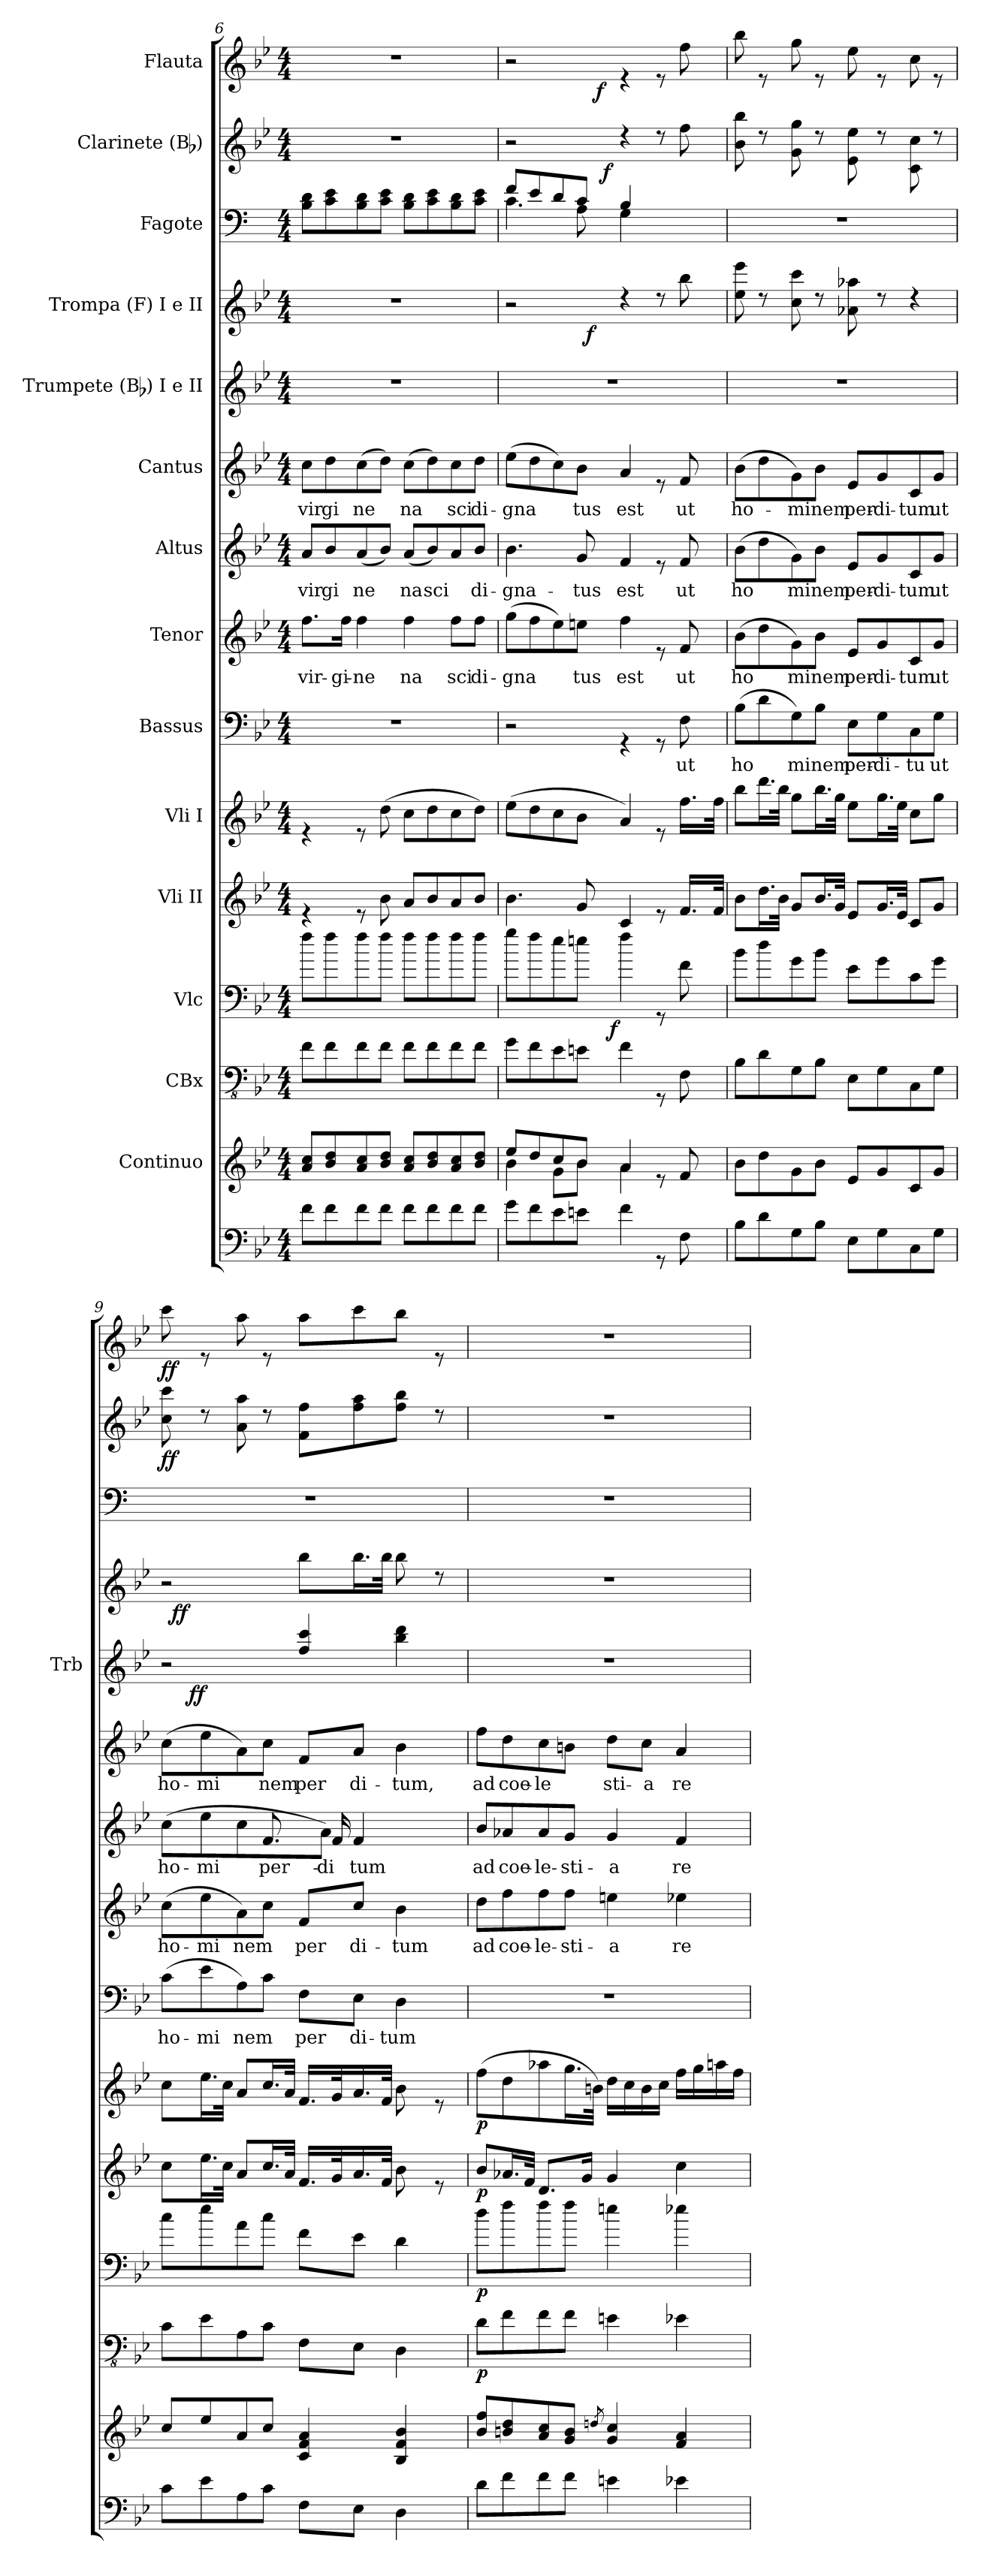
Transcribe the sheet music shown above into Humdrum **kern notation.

**kern	**kern	**kern	**dynam	**kern	**dynam	**kern	**dynam	**kern	**dynam	**kern	**text	**kern	**text	**kern	**text	**kern	**text	**kern	**dynam	**kern	**dynam	**kern	**kern	**dynam	**kern	**dynam
*part15	*part14	*part13	*part13	*part12	*part12	*part11	*part11	*part10	*part10	*part9	*part9	*part8	*part8	*part7	*part7	*part6	*part6	*part5	*part5	*part4	*part4	*part3	*part2	*part2	*part1	*part1
*staff15	*staff14	*staff13	*staff13	*staff12	*staff12	*staff11	*staff11	*staff10	*staff10	*staff9	*staff9	*staff8	*staff8	*staff7	*staff7	*staff6	*staff6	*staff5	*staff5	*staff4	*staff4	*staff3	*staff2	*staff2	*staff1	*staff1
*	*I"Continuo	*I"CBx	*	*I"Vlc	*	*I"Vli II	*	*I"Vli I	*	*I"Bassus	*	*I"Tenor	*	*I"Altus	*	*I"Cantus	*	*I"Trumpete (Bb) I e II	*	*I"Trompa (F) I e II	*	*I"Fagote	*I"Clarinete (Bb)	*	*I"Flauta	*
*	*	*	*	*	*	*	*	*	*	*	*	*	*	*	*	*	*	*I'Trb	*	*	*	*	*	*	*	*
*clefF4	*clefG2	*clefFv4	*	*clefF4	*	*clefG2	*	*clefG2	*	*clefF4	*	*clefG2	*	*clefG2	*	*clefG2	*	*clefG2	*	*clefG2	*	*clefF4	*clefG2	*	*clefG2	*
*	*	*	*	*ITrd7c12	*	*	*	*	*	*	*	*	*	*	*	*	*	*	*	*	*	*ITrd1c2	*ITrd-7c-12	*	*	*
*k[b-e-]	*k[b-e-]	*k[b-e-]	*	*k[b-e-]	*	*k[b-e-]	*	*k[b-e-]	*	*k[b-e-]	*	*k[b-e-]	*	*k[b-e-]	*	*k[b-e-]	*	*k[b-e-]	*	*k[b-e-]	*	*k[b-e-]	*k[b-e-]	*	*k[b-e-]	*
*B-:	*B-:	*B-:	*	*B-:	*	*B-:	*	*B-:	*	*B-:	*	*B-:	*	*B-:	*	*B-:	*	*B-:	*	*B-:	*	*B-:	*B-:	*	*B-:	*
*M4/4	*M4/4	*M4/4	*	*M4/4	*	*M4/4	*	*M4/4	*	*M4/4	*	*M4/4	*	*M4/4	*	*M4/4	*	*M4/4	*	*M4/4	*	*M4/4	*M4/4	*	*M4/4	*
=6	=6	=6	=6	=6	=6	=6	=6	=6	=6	=6	=6	=6	=6	=6	=6	=6	=6	=6	=6	=6	=6	=6	=6	=6	=6	=6
!	!	!	!	!	!	!	!	!	!	!	!	!	!LO:LY:b	!	!LO:LY:b	!	!LO:LY:b	!	!	!	!	!	!	!	!	!
8f\L	8a/ 8cc/L	8F\L	.	8f\L	.	4re	.	4re	.	1r	.	8.ff\L	vir-	8a/L	vir	8cc\L	vir	1r	.	1r	.	8A\ 8c\L	1r	.	1r	.
!	!	!	!	!	!	!	!	!	!	!	!	!	!	!	!LO:LY:b	!	!LO:LY:b	!	!	!	!	!	!	!	!	!
8f\	8b-/ 8dd/	8F\	.	8f\	.	.	.	.	.	.	.	.	.	8b-/	gi	8dd\	gi	.	.	.	.	8B-\ 8d\	.	.	.	.
!	!	!	!	!	!	!	!	!	!	!	!	!	!LO:LY:b	!	!	!	!	!	!	!	!	!	!	!	!	!
.	.	.	.	.	.	.	.	.	.	.	.	16ff\Jk	-gi-	.	.	.	.	.	.	.	.	.	.	.	.	.
!	!	!	!	!	!	!	!	!	!	!	!	!	!LO:LY:b	!	!LO:LY:b	!	!LO:LY:b	!	!	!	!	!	!	!	!	!
8f\	8a/ 8cc/	8F\	.	8f\	.	8re	.	8re	.	.	.	4ff\	-ne	(<8a/	ne	(>8cc\	ne	.	.	.	.	8A\ 8c\	.	.	.	.
8f\J	8b-/ 8dd/J	8F\J	.	8f\J	.	8b-\	.	(>8dd\	.	.	.	.	.	8b-/J)	.	8dd\J)	.	.	.	.	.	8B-\ 8d\J	.	.	.	.
!	!	!	!	!	!	!	!	!	!	!	!	!	!LO:LY:b	!	!LO:LY:b	!	!LO:LY:b	!	!	!	!	!	!	!	!	!
8f\L	8a/ 8cc/L	8F\L	.	8f\L	.	8a/L	.	8cc\L	.	.	.	4ff\	na	(<8a/L	na	(>8cc\L	na	.	.	.	.	8A\ 8c\L	.	.	.	.
!	!	!	!	!	!	!	!	!	!	!	!	!	!	!	!LO:LY:b	!	!	!	!	!	!	!	!	!	!	!
8f\	8b-/ 8dd/	8F\	.	8f\	.	8b-/	.	8dd\	.	.	.	.	.	8b-/)	sci	8dd\)	.	.	.	.	.	8B-\ 8d\	.	.	.	.
!	!	!	!	!	!	!	!	!	!	!	!	!	!LO:LY:b	!	!	!	!LO:LY:b	!	!	!	!	!	!	!	!	!
8f\	8a/ 8cc/	8F\	.	8f\	.	8a/	.	8cc\	.	.	.	8ff\L	sci	8a/	.	8cc\	sci	.	.	.	.	8A\ 8c\	.	.	.	.
!	!	!	!	!	!	!	!	!	!	!	!	!	!LO:LY:b	!	!LO:LY:b	!	!LO:LY:b	!	!	!	!	!	!	!	!	!
8f\J	8b-/ 8dd/J	8F\J	.	8f\J	.	8b-/J	.	8dd\J)	.	.	.	8ff\J	di-	8b-/J	di-	8dd\J	di-	.	.	.	.	8B-\ 8d\J	.	.	.	.
!!LO:PB:g=z
=7	=7	=7	=7	=7	=7	=7	=7	=7	=7	=7	=7	=7	=7	=7	=7	=7	=7	=7	=7	=7	=7	=7	=7	=7	=7	=7
*	*^	*	*	*	*	*	*	*	*	*	*	*	*	*	*	*	*	*	*	*	*	*	*	*	*	*
!	!	!	!	!	!	!	!	!	!	!	!	!	!	!LO:LY:b	!	!LO:LY:b	!	!LO:LY:b	!	!	!	!	!	!	!	!	!
*	*	*	*	*	*^	*	*	*	*	*	*	*	*	*	*	*	*	*	*	*	*^	*	*^	*^	*	*^	*
8g\L	8ee-/L	4b-\	8G\L	.	8g\L	4...ryy	.	4.b-\	.	(>8ee-\L	.	2r	.	(>8gg\L	-gna	4.b-\	-gna-	(>8ee-\L	-gna	1r	.	2r	4ryy	.	8e-/L	4.B-\	2r	4ryy	.	2r	4..ryy	.
8f\	8dd/	.	8F\	.	8f\	.	.	.	.	8dd\	.	.	.	8ff\	.	.	.	8dd\	.	.	.	.	.	.	8d/	.	.	.	.	.	.	.
8e-\	8cc/	8g\L	8E-\	.	8e-\	.	.	.	.	8cc\	.	.	.	8ee-\)	.	.	.	8cc\)	.	.	.	.	8ryy	.	8c/	.	.	8ryy	.	.	.	.
!	!	!	!	!	!	!	!	!	!	!	!	!	!	!	!LO:LY:b	!	!LO:LY:b	!	!LO:LY:b	!	!	!	!	!	!	!	!	!	!	!	!	!
8en\J	8b-/J	8b-\J	8En\J	.	8en\J	.	.	8g/	.	8b-\J	.	.	.	8een\J	tus	8g/	-tus	8b-\J	tus	.	.	.	32ryy	.	8B-/J	8G\	.	16ryy	.	.	.	.
!	!	!	!	!	!	!	!	!	!	!	!	!	!	!	!	!	!	!	!	!	!	!	!	!LO:DY:b	!	!	!	!	!	!	!	!
.	.	.	.	.	.	.	.	.	.	.	.	.	.	.	.	.	.	.	.	.	.	.	2ryy	f	.	.	.	.	.	.	.	.
!	!	!	!	!	!	!	!	!	!	!	!	!	!	!	!	!	!	!	!	!	!	!	!	!	!	!	!	!	!	!	!	!LO:DY:b
.	.	.	.	.	.	.	.	.	.	.	.	.	.	.	.	.	.	.	.	.	.	.	.	.	.	.	.	64ryy	.	.	2ryy	f
!	!	!	!	!	!	!	!	!	!	!	!	!	!	!	!	!	!	!	!	!	!	!	!	!	!	!	!	!	!LO:DY:b	!	!	!
.	.	.	.	.	.	.	.	.	.	.	.	.	.	.	.	.	.	.	.	.	.	.	.	.	.	.	.	2ryy	f	.	.	.
!	!	!	!	!	!	!	!LO:DY:b	!	!	!	!	!	!	!	!	!	!	!	!	!	!	!	!	!	!	!	!	!	!	!	!	!
.	.	.	.	.	.	2ryy	f	.	.	.	.	.	.	.	.	.	.	.	.	.	.	.	.	.	.	.	.	.	.	.	.	.
!	!	!	!	!	!	!	!	!	!	!	!	!	!	!	!LO:LY:b	!	!LO:LY:b	!	!LO:LY:b	!	!	!	!	!	!	!	!	!	!	!	!	!
4f\	4a/	4a\	4F\	.	4f\	.	.	4c/	.	4a/)	.	4rGG	.	4ff\	est	4f/	est	4a/	est	.	.	4rdd	.	.	4A/	4F\	4rdd	.	.	4re	.	.
8rGG	8re	4ryy	8rGGG	.	8rGG	.	.	8re	.	8re	.	8rGG	.	8re	.	8re	.	8re	.	.	.	8rdd	.	.	4ryy	4ryy	8rdd	.	.	8re	.	.
!	!	!	!	!	!	!	!	!	!	!	!	!	!LO:LY:b	!	!LO:LY:b	!	!LO:LY:b	!	!LO:LY:b	!	!	!	!	!	!	!	!	!	!	!	!	!
8F\	8f/	.	8FF\	.	8F\	.	.	16.f/LL	.	16.ff\LL	.	8F\	ut	8f/	ut	8f/	ut	8f/	ut	.	.	8bb-\	.	.	.	.	8fff\	.	.	8ff\	.	.
.	.	.	.	.	.	.	.	.	.	.	.	.	.	.	.	.	.	.	.	.	.	.	16.ryy	.	.	.	.	.	.	.	.	.
.	.	.	.	.	.	.	.	.	.	.	.	.	.	.	.	.	.	.	.	.	.	.	.	.	.	.	.	.	.	.	16ryy	.
.	.	.	.	.	.	.	.	.	.	.	.	.	.	.	.	.	.	.	.	.	.	.	.	.	.	.	.	32.ryy	.	.	.	.
.	.	.	.	.	.	32ryy	.	32f/JJk	.	32ff\JJk	.	.	.	.	.	.	.	.	.	.	.	.	.	.	.	.	.	.	.	.	.	.
*	*v	*v	*	*	*	*	*	*	*	*	*	*	*	*	*	*	*	*	*	*	*	*	*	*	*v	*v	*	*	*	*	*	*
=8	=8	=8	=8	=8	=8	=8	=8	=8	=8	=8	=8	=8	=8	=8	=8	=8	=8	=8	=8	=8	=8	=8	=8	=8	=8	=8	=8	=8	=8	=8
!	!	!	!	!	!	!	!	!	!	!	!	!LO:LY:b	!	!LO:LY:b	!	!LO:LY:b	!	!LO:LY:b	!	!	!	!	!	!	!	!	!	!	!	!
*	*	*	*	*	*	*	*	*	*	*	*	*	*	*	*	*	*	*	*	*	*	*	*	*	*v	*v	*	*	*	*
*	*	*	*	*v	*v	*	*	*	*	*	*	*	*	*	*	*	*	*	*	*	*v	*v	*	*	*	*	*v	*v	*
8B-\L	8b-\L	8BB-\L	.	8B-\L	.	8b-\L	.	8bb-\L	.	(>8B-\L	ho	(>8b-\L	ho	(>8b-\L	ho	(>8b-\L	ho-	1r	.	8ee-\ 8eee-\	.	1r	8bb-\ 8bbb-\	.	8bb-\	.
8d\	8dd\	8D\	.	8d\	.	16.dd\L	.	16.ddd\L	.	8d\	.	8dd\	.	8dd\	.	8dd\	.	.	.	8rdd	.	.	8rdd	.	8re	.
.	.	.	.	.	.	32b-\JJk	.	32bb-\JJk	.	.	.	.	.	.	.	.	.	.	.	.	.	.	.	.	.	.
!	!	!	!	!	!	!	!	!	!	!	!LO:LY:b	!	!LO:LY:b	!	!LO:LY:b	!	!LO:LY:b	!	!	!	!	!	!	!	!	!
8G\	8g\	8GG\	.	8G\	.	8g/L	.	8gg\L	.	8G\)	mi	8g\)	mi	8g\)	mi	8g\)	-mi	.	.	8cc\ 8ccc\	.	.	8gg\ 8ggg\	.	8gg\	.
!	!	!	!	!	!	!	!	!	!	!	!LO:LY:b	!	!LO:LY:b	!	!LO:LY:b	!	!LO:LY:b	!	!	!	!	!	!	!	!	!
8B-\J	8b-\J	8BB-\J	.	8B-\J	.	16.b-/L	.	16.bb-\L	.	8B-\J	nem	8b-\J	nem	8b-\J	nem	8b-\J	nem	.	.	8rdd	.	.	8rdd	.	8re	.
.	.	.	.	.	.	32g/JJk	.	32gg\JJk	.	.	.	.	.	.	.	.	.	.	.	.	.	.	.	.	.	.
!	!	!	!	!	!	!	!	!	!	!	!LO:LY:b	!	!LO:LY:b	!	!LO:LY:b	!	!LO:LY:b	!	!	!	!	!	!	!	!	!
8E-\L	8e-/L	8EE-\L	.	8E-\L	.	8e-/L	.	8ee-\L	.	8E-\L	per-	8e-/L	per-	8e-/L	per-	8e-/L	per-	.	.	8a-X\ 8aa-X\	.	.	8ee-\ 8eee-\	.	8ee-\	.
!	!	!	!	!	!	!	!	!	!	!	!LO:LY:b	!	!LO:LY:b	!	!LO:LY:b	!	!LO:LY:b	!	!	!	!	!	!	!	!	!
8G\	8g/	8GG\	.	8G\	.	16.g/L	.	16.gg\L	.	8G\	-di-	8g/	-di-	8g/	-di-	8g/	-di-	.	.	8rdd	.	.	8rdd	.	8re	.
.	.	.	.	.	.	32e-/JJk	.	32ee-\JJk	.	.	.	.	.	.	.	.	.	.	.	.	.	.	.	.	.	.
!	!	!	!	!	!	!	!	!	!	!	!LO:LY:b	!	!LO:LY:b	!	!LO:LY:b	!	!LO:LY:b	!	!	!	!	!	!	!	!	!
8C\	8c/	8CC\	.	8C\	.	8c/L	.	8cc\L	.	8C\	-tu	8c/	-tum	8c/	-tum	8c/	-tum	.	.	4rdd	.	.	8cc\ 8ccc\	.	8cc\	.
!	!	!	!	!	!	!	!	!	!	!	!LO:LY:b	!	!LO:LY:b	!	!LO:LY:b	!	!LO:LY:b	!	!	!	!	!	!	!	!	!
8G\J	8g/J	8GG\J	.	8G\J	.	8g/J	.	8gg\J	.	8G\J	ut	8g/J	ut	8g/J	ut	8g/J	ut	.	.	.	.	.	8rdd	.	8re	.
=9	=9	=9	=9	=9	=9	=9	=9	=9	=9	=9	=9	=9	=9	=9	=9	=9	=9	=9	=9	=9	=9	=9	=9	=9	=9	=9
!	!	!	!	!	!	!	!	!	!	!	!LO:LY:b	!	!LO:LY:b	!	!LO:LY:b	!	!LO:LY:b	!	!	!	!	!	!	!LO:DY:b	!	!LO:DY:b
*	*	*	*	*	*	*	*	*	*	*	*	*	*	*^	*	*	*	*^	*	*^	*	*	*	*	*	*
8c\L	8cc/L	8C\L	.	8c\L	.	8cc\L	.	8cc\L	.	(>8c\L	ho-	(>8cc\L	ho-	(>8cc\L	4.ryy	ho-	(>8cc\L	ho-	2r	16.ryy	.	2r	32ryy	.	1r	8ccc\ 8cccc\	ff	8ccc\	ff
!	!	!	!	!	!	!	!	!	!	!	!	!	!	!	!	!	!	!	!	!	!	!	!	!LO:DY:b	!	!	!	!	!
.	.	.	.	.	.	.	.	.	.	.	.	.	.	.	.	.	.	.	.	.	.	.	2ryy	ff	.	.	.	.	.
!	!	!	!	!	!	!	!	!	!	!	!	!	!	!	!	!	!	!	!	!	!LO:DY:b	!	!	!	!	!	!	!	!
.	.	.	.	.	.	.	.	.	.	.	.	.	.	.	.	.	.	.	.	2ryy	ff	.	.	.	.	.	.	.	.
!	!	!	!	!	!	!	!	!	!	!	!LO:LY:b	!	!LO:LY:b	!	!	!LO:LY:b	!	!LO:LY:b	!	!	!	!	!	!	!	!	!	!	!
8e-\	8ee-/	8E-\	.	8e-\	.	16.ee-\L	.	16.ee-\L	.	8e-\	-mi	8ee-\	-mi	8ee-\	.	-mi	8ee-\	-mi	.	.	.	.	.	.	.	8rdd	.	8re	.
.	.	.	.	.	.	32cc\JJk	.	32cc\JJk	.	.	.	.	.	.	.	.	.	.	.	.	.	.	.	.	.	.	.	.	.
!	!	!	!	!	!	!	!	!	!	!	!LO:LY:b	!	!LO:LY:b	!	!	!	!	!	!	!	!	!	!	!	!	!	!	!	!
8A\	8a/	8AA\	.	8A\	.	8a/L	.	8a/L	.	8A\)	nem	8a\)	nem	8cc\	.	.	8a\)	.	.	.	.	.	.	.	.	8aa\ 8aaa\	.	8aa\	.
!	!	!	!	!	!	!	!	!	!	!	!	!	!	!	!	!LO:LY:b	!	!LO:LY:b	!	!	!	!	!	!	!	!	!	!	!
8c\J	8cc/J	8C\J	.	8c\J	.	16.cc/L	.	16.cc/L	.	8c\J	.	8cc\J	.	8.ryy	8.f/	per-	8cc\J	nem	.	.	.	.	.	.	.	8rdd	.	8re	.
.	.	.	.	.	.	32a/JJk	.	32a/JJk	.	.	.	.	.	.	.	.	.	.	.	.	.	.	.	.	.	.	.	.	.
!	!	!	!	!	!	!	!	!	!	!	!LO:LY:b	!	!LO:LY:b	!	!	!	!	!LO:LY:b	!	!	!	!	!	!	!	!	!	!	!
8F\L	4c/ 4f/ 4a/	8FF\L	.	8F\L	.	16.f/LL	.	16.f/LL	.	8F\L	per	8f/L	per	.	.	.	8f/L	per	4ff/ 4ccc/	.	.	8bb-\L	.	.	.	8ff\ 8fff\L	.	8aa\L	.
.	.	.	.	.	.	.	.	.	.	.	.	.	.	.	.	.	.	.	.	.	.	.	4...ryy	.	.	.	.	.	.
!	!	!	!	!	!	!	!	!	!	!	!	!	!	!	!	!LO:LY:b	!	!	!	!	!	!	!	!	!	!	!	!	!
.	.	.	.	.	.	.	.	.	.	.	.	.	.	8a\J)	16f/	-di	.	.	.	.	.	.	.	.	.	.	.	.	.
.	.	.	.	.	.	32g/k	.	32g/k	.	.	.	.	.	.	.	.	.	.	.	4ryy	.	.	.	.	.	.	.	.	.
!	!	!	!	!	!	!	!	!	!	!	!LO:LY:b	!	!LO:LY:b	!	!	!LO:LY:b	!	!LO:LY:b	!	!	!	!	!	!	!	!	!	!	!
8E-\J	.	8EE-\J	.	8E-\J	.	16.a/	.	16.a/	.	8E-\J	di-	8cc/J	di-	.	4f/	tum	8a/J	di-	.	.	.	16.bb-\L	.	.	.	8fff\ 8aaa\	.	8ccc\	.
.	.	.	.	.	.	.	.	.	.	.	.	.	.	8ryy	.	.	.	.	.	.	.	.	.	.	.	.	.	.	.
.	.	.	.	.	.	32f/JJk	.	32f/JJk	.	.	.	.	.	.	.	.	.	.	.	.	.	32bb-\JJk	.	.	.	.	.	.	.
!	!	!	!	!	!	!	!	!	!	!	!LO:LY:b	!	!LO:LY:b	!	!	!	!	!LO:LY:b	!	!	!	!	!	!	!	!	!	!	!
4D\	4B-/ 4f/ 4b-/	4DD\	.	4D\	.	8b-\	.	8b-\	.	4D\	-tum	4b-\	-tum	.	.	.	4b-\	-tum,	4bb-\ 4ddd\	.	.	8bb-\	.	.	.	8fff\ 8bbb-\J	.	8bb-\J	.
.	.	.	.	.	.	.	.	.	.	.	.	.	.	8.ryy	.	.	.	.	.	.	.	.	.	.	.	.	.	.	.
.	.	.	.	.	.	.	.	.	.	.	.	.	.	.	.	.	.	.	.	8ryy	.	.	.	.	.	.	.	.	.
.	.	.	.	.	.	8re	.	8re	.	.	.	.	.	.	8ryy	.	.	.	.	.	.	8rdd	.	.	.	8rdd	.	8re	.
.	.	.	.	.	.	.	.	.	.	.	.	.	.	.	.	.	.	.	.	32ryy	.	.	.	.	.	.	.	.	.
!!LO:PB:g=z
=10	=10	=10	=10	=10	=10	=10	=10	=10	=10	=10	=10	=10	=10	=10	=10	=10	=10	=10	=10	=10	=10	=10	=10	=10	=10	=10	=10	=10	=10
!	!	!	!LO:DY:b	!	!LO:DY:b	!	!LO:DY:b	!	!LO:DY:b	!	!	!	!LO:LY:b	!	!	!LO:LY:b	!	!LO:LY:b	!	!	!	!	!	!	!	!	!	!	!
*	*	*	*	*	*	*	*	*	*	*	*	*	*	*	*	*	*	*	*v	*v	*	*	*	*	*	*	*	*	*
*	*	*	*	*	*	*	*	*	*	*	*	*	*	*v	*v	*	*	*	*	*	*v	*v	*	*	*	*	*	*
8d\L	8b-/ 8ff/L	8D\L	p	8d\L	p	8b-/L	p	(>8ff\L	p	1r	.	8dd\L	ad	8b-/L	ad	8ff\L	ad	1r	.	1r	.	1r	1r	.	1r	.
!	!	!	!	!	!	!	!	!	!	!	!	!	!LO:LY:b	!	!LO:LY:b	!	!LO:LY:b	!	!	!	!	!	!	!	!	!
8f\	8bn/ 8dd/	8F\	.	8f\	.	16.a-X/L	.	8dd\	.	.	.	8ff\	coe-	8a-X/	coe-	8dd\	coe-	.	.	.	.	.	.	.	.	.
.	.	.	.	.	.	32f/JJk	.	.	.	.	.	.	.	.	.	.	.	.	.	.	.	.	.	.	.	.
!	!	!	!	!	!	!	!	!	!	!	!	!	!LO:LY:b	!	!LO:LY:b	!	!LO:LY:b	!	!	!	!	!	!	!	!	!
8f\	8a/ 8cc/	8F\	.	8f\	.	8.d/L	.	8aa-X\	.	.	.	8ff\	-le-	8a-/	-le-	8cc\	-le	.	.	.	.	.	.	.	.	.
!	!	!	!	!	!	!	!	!	!	!	!	!	!LO:LY:b	!	!LO:LY:b	!	!	!	!	!	!	!	!	!	!	!
8f\J	8g/ 8b/J	8F\J	.	8f\J	.	.	.	16.gg\L	.	.	.	8ff\J	-sti-	8g/J	-sti-	8bn\J	.	.	.	.	.	.	.	.	.	.
.	.	.	.	.	.	16g/Jk	.	.	.	.	.	.	.	.	.	.	.	.	.	.	.	.	.	.	.	.
.	.	.	.	.	.	.	.	32bn\JJk)	.	.	.	.	.	.	.	.	.	.	.	.	.	.	.	.	.	.
.	8qddn/	.	.	.	.	.	.	.	.	.	.	.	.	.	.	.	.	.	.	.	.	.	.	.	.	.
!	!	!	!	!	!	!	!	!	!	!	!	!	!LO:LY:b	!	!LO:LY:b	!	!LO:LY:b	!	!	!	!	!	!	!	!	!
4en\	4g/ 4cc/	4En\	.	4en\	.	4g/	.	16dd\LL	.	.	.	4een\	-a	4g/	-a	8dd\L	sti-	.	.	.	.	.	.	.	.	.
.	.	.	.	.	.	.	.	16cc\	.	.	.	.	.	.	.	.	.	.	.	.	.	.	.	.	.	.
!	!	!	!	!	!	!	!	!	!	!	!	!	!	!	!	!	!LO:LY:b	!	!	!	!	!	!	!	!	!
.	.	.	.	.	.	.	.	16b\	.	.	.	.	.	.	.	8cc\J	-a	.	.	.	.	.	.	.	.	.
.	.	.	.	.	.	.	.	16cc\JJ	.	.	.	.	.	.	.	.	.	.	.	.	.	.	.	.	.	.
!	!	!	!	!	!	!	!	!	!	!	!	!	!LO:LY:b	!	!LO:LY:b	!	!LO:LY:b	!	!	!	!	!	!	!	!	!
4e-X\	4f/ 4a/	4E-X\	.	4e-X\	.	4cc\	.	16ff\LL	.	.	.	4ee-X\	re-	4f/	re-	4a/	re-	.	.	.	.	.	.	.	.	.
.	.	.	.	.	.	.	.	16gg\	.	.	.	.	.	.	.	.	.	.	.	.	.	.	.	.	.	.
.	.	.	.	.	.	.	.	16aan\	.	.	.	.	.	.	.	.	.	.	.	.	.	.	.	.	.	.
.	.	.	.	.	.	.	.	16ff\JJ	.	.	.	.	.	.	.	.	.	.	.	.	.	.	.	.	.	.
=	=	=	=	=	=	=	=	=	=	=	=	=	=	=	=	=	=	=	=	=	=	=	=	=	=	=
*-	*-	*-	*-	*-	*-	*-	*-	*-	*-	*-	*-	*-	*-	*-	*-	*-	*-	*-	*-	*-	*-	*-	*-	*-	*-	*-
